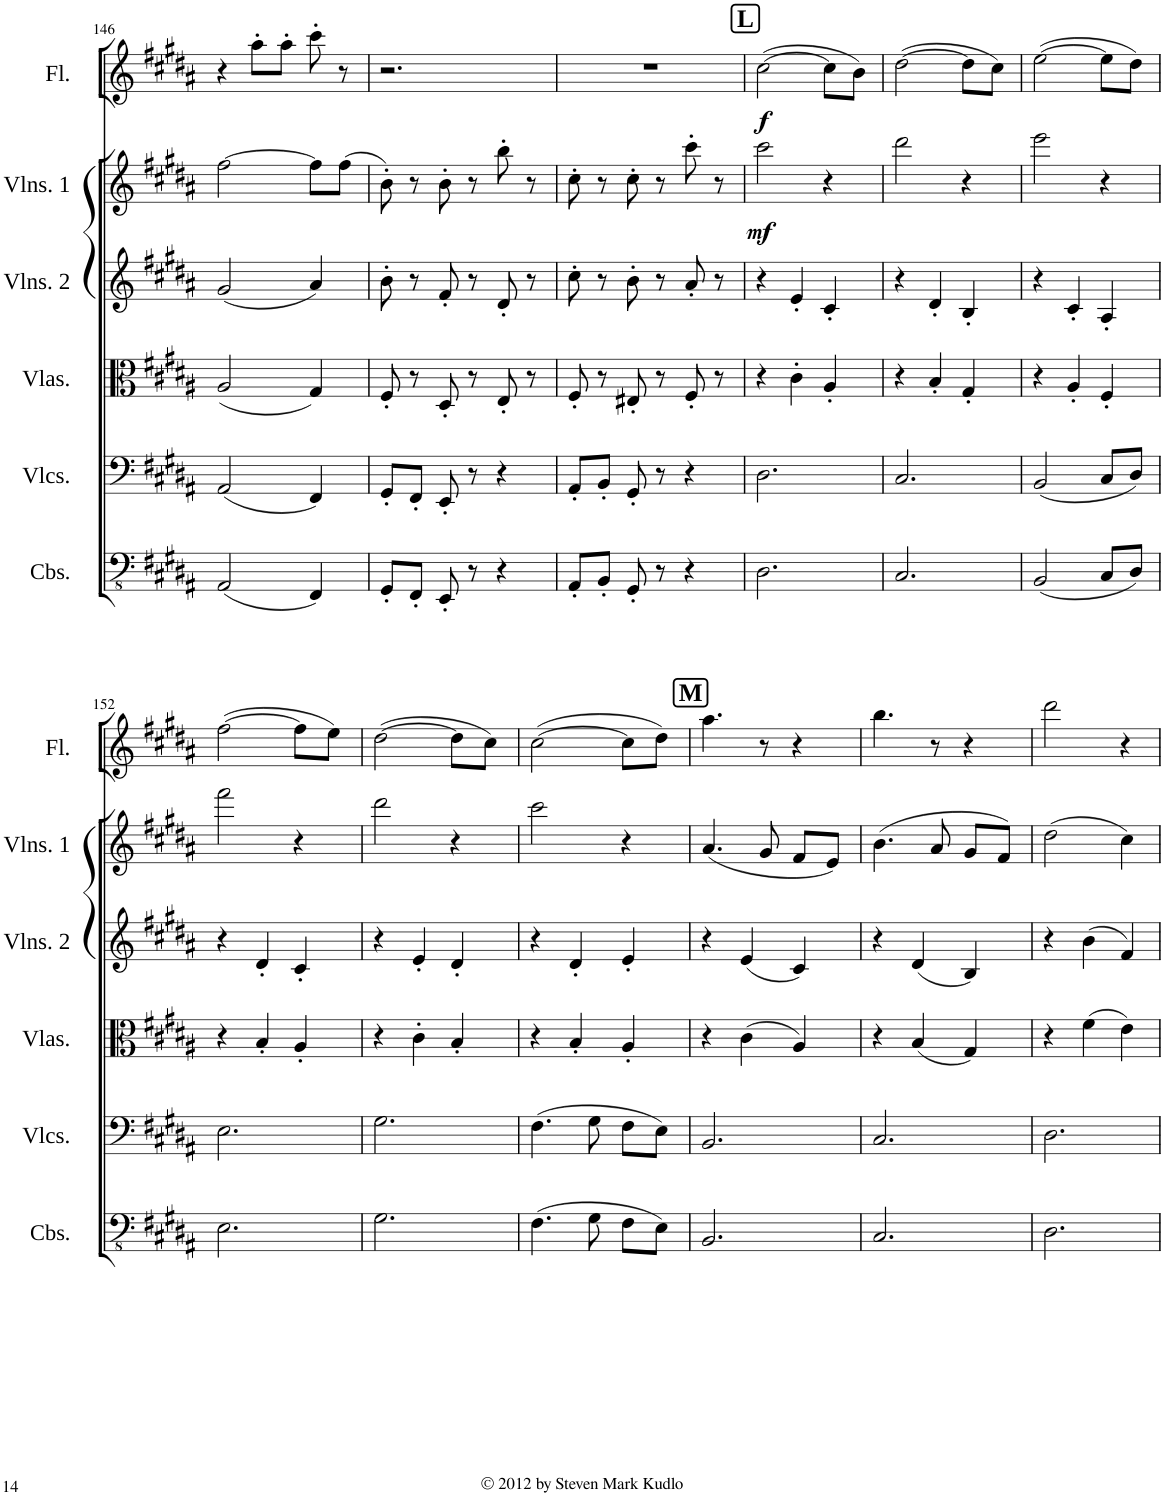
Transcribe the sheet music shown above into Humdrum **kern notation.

**kern	**kern	**kern	**kern	**kern	**dynam	**kern	**dynam
*part6	*part5	*part4	*part3	*part2	*part2	*part1	*part1
*staff6	*staff5	*staff4	*staff3	*staff2	*staff2	*staff1	*staff1
*I"Contrabasses	*I"Violoncellos	*I"Violas	*I"Violins 2	*I"Violins 1	*	*I"Flute	*
*I'Cbs.	*I'Vlcs.	*I'Vlas.	*I'Vlns. 2	*I'Vlns. 1	*	*I'Fl.	*
!!LO:PB:g=z
*clefFv4	*clefF4	*clefC3	*clefG2	*clefG2	*	*clefG2	*
*k[f#c#g#d#a#]	*k[f#c#g#d#a#]	*k[f#c#g#d#a#]	*k[f#c#g#d#a#]	*k[f#c#g#d#a#]	*	*k[f#c#g#d#a#]	*
*M3/4	*M3/4	*M3/4	*M3/4	*M3/4	*	*M3/4	*
=146	=146	=146	=146	=146	=146	=146	=146
(2AAA#/	(2AA#/	(2A#/	(2g#/	[2ff#\	.	4r	.
.	.	.	.	.	.	8aa#'\L	.
.	.	.	.	.	.	8aa#'\J	.
4FFF#/)	4FF#/)	4G#/)	4a#/)	8ff#\L]	.	8ccc#'\	.
.	.	.	.	(8ff#\J	.	8r	.
=147	=147	=147	=147	=147	=147	=147	=147
8GGG#'/L	8GG#'/L	8F#'/	8b'\	8b'\)	.	2.r	.
8FFF#'/J	8FF#'/J	8r	8r	8r	.	.	.
8EEE'/	8EE'/	8D#'/	8f#'/	8b'\	.	.	.
8r	8r	8r	8r	8r	.	.	.
4r	4r	8E'/	8d#'/	8bb'\	.	.	.
.	.	8r	8r	8r	.	.	.
=148	=148	=148	=148	=148	=148	=148	=148
8AAA#'/L	8AA#'/L	8F#'/	8cc#'\	8cc#'\	.	2.r	.
8BBB'/J	8BB'/J	8r	8r	8r	.	.	.
8GGG#'/	8GG#'/	8E#X'/	8b'\	8cc#'\	.	.	.
8r	8r	8r	8r	8r	.	.	.
4r	4r	8F#'/	8a#'/	8ccc#'\	.	.	.
.	.	8r	8r	8r	.	.	.
!!LO:REH:place=s1:a:B:cj:fs=13.5337:t=L
=149	=149	=149	=149	=149	=149	=149	=149
!	!	!	!	!	!LO:DY:b	!	!LO:DY:b
2.DD#\	2.D#\	4r	4r	2ccc#\	mf	([2cc#\	f
.	.	4c#'\	4e'/	.	.	.	.
.	.	4A#'/	4c#'/	4r	.	8cc#\L]	.
.	.	.	.	.	.	8b\J)	.
=150	=150	=150	=150	=150	=150	=150	=150
2.CC#/	2.C#/	4r	4r	2ddd#\	.	([2dd#\	.
.	.	4B'/	4d#'/	.	.	.	.
.	.	4G#'/	4B'/	4r	.	8dd#\L]	.
.	.	.	.	.	.	8cc#\J)	.
=151	=151	=151	=151	=151	=151	=151	=151
(2BBB/	(2BB/	4r	4r	2eee\	.	([2ee\	.
.	.	4A#'/	4c#'/	.	.	.	.
8CC#/L	8C#/L	4F#'/	4A#'/	4r	.	8ee\L]	.
8DD#/J)	8D#/J)	.	.	.	.	8dd#\J)	.
!!LO:LB:g=z
=152	=152	=152	=152	=152	=152	=152	=152
2.EE\	2.E\	4r	4r	2fff#\	.	([2ff#\	.
.	.	4B'/	4d#'/	.	.	.	.
.	.	4A#'/	4c#'/	4r	.	8ff#\L]	.
.	.	.	.	.	.	8ee\J)	.
=153	=153	=153	=153	=153	=153	=153	=153
2.GG#\	2.G#\	4r	4r	2ddd#\	.	([2dd#\	.
.	.	4c#'\	4e'/	.	.	.	.
.	.	4B'/	4d#'/	4r	.	8dd#\L]	.
.	.	.	.	.	.	8cc#\J)	.
=154	=154	=154	=154	=154	=154	=154	=154
(4.FF#\	(4.F#\	4r	4r	2ccc#\	.	([2cc#\	.
.	.	4B'/	4d#'/	.	.	.	.
8GG#\	8G#\	.	.	.	.	.	.
8FF#\L	8F#\L	4A#'/	4e'/	4r	.	8cc#\L]	.
8EE\J)	8E\J)	.	.	.	.	8dd#\J)	.
!!LO:REH:place=s1:a:B:cj:fs=13.5337:t=M
=155	=155	=155	=155	=155	=155	=155	=155
2.BBB/	2.BB/	4r	4r	(4.a#/	.	4.aa#\	.
.	.	(4c#\	(4e/	.	.	.	.
.	.	.	.	8g#/	.	8r	.
.	.	4A#/)	4c#/)	8f#/L	.	4r	.
.	.	.	.	8e/J)	.	.	.
=156	=156	=156	=156	=156	=156	=156	=156
2.CC#/	2.C#/	4r	4r	(4.b\	.	4.bb\	.
.	.	(4B/	(4d#/	.	.	.	.
.	.	.	.	8a#/	.	8r	.
.	.	4G#/)	4B/)	8g#/L	.	4r	.
.	.	.	.	8f#/J)	.	.	.
=157	=157	=157	=157	=157	=157	=157	=157
2.DD#\	2.D#\	4r	4r	(2dd#\	.	2ddd#\	.
.	.	(4f#\	(4b\	.	.	.	.
.	.	4e\)	4f#/)	4cc#\)	.	4r	.
=	=	=	=	=	=	=	=
*-	*-	*-	*-	*-	*-	*-	*-
